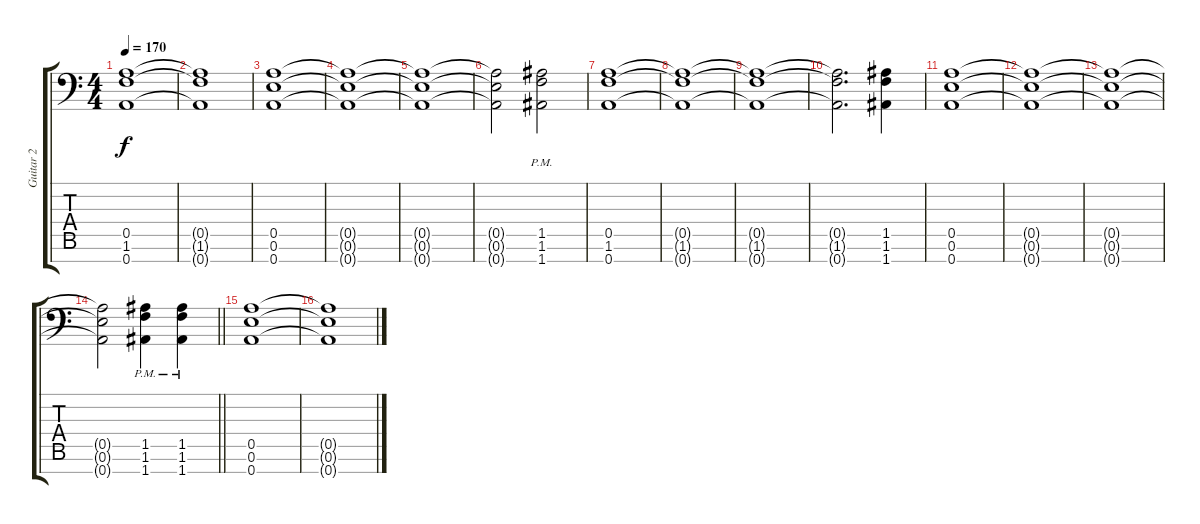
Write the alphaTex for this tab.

\track ("Guitar 2" "Guitar 2") {instrument distortionguitar}
\staff {score tabs}
\tuning (E4 B3 G3 D3 A2 E2 A1) {hide}
\ts (4 4)
\tempo 170
\clef f4
\ks c
(0.5{t} 1.6{t} 0.7{t}).1{dy f} |
(0.5{t} 1.6{t} 0.7{t}).1 |
(0.5 0.6 0.7).1 |
(0.5{t} 0.6{t} 0.7{t}).1 |
(0.5{t} 0.6{t} 0.7{t}).1 |
(0.5{t} 0.6{t} 0.7{t}).2 (1.5{pm} 1.6{pm} 1.7{pm}).2 |
(0.5 1.6 0.7).1 |
(0.5{t} 1.6{t} 0.7{t}).1 |
(0.5{t} 1.6{t} 0.7{t}).1 |
(0.5{t} 1.6{t} 0.7{t}).2{d} (1.5 1.6 1.7).4 |
(0.5 0.6 0.7).1 |
(0.5{t} 0.6{t} 0.7{t}).1 |
(0.5{t} 0.6{t} 0.7{t}).1 |
\barLineRight lightlight
(0.5{t} 0.6{t} 0.7{t}).2 (1.5{pm} 1.6{pm} 1.7{pm}).4 (1.5{pm} 1.6{pm} 1.7{pm}).4 |
(0.5 0.6 0.7).1 |
(0.5{t} 0.6{t} 0.7{t}).1
